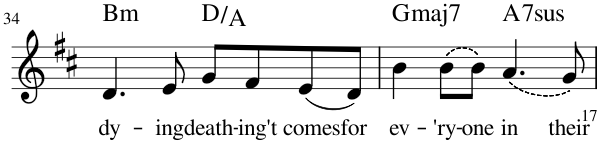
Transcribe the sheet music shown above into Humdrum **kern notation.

**kern	**text	**harte
*part1	*part1	*part1
*staff1	*staff1	*
*I"Voice	*	*
*I'Vo.	*	*
!!LO:PB:g=z
*clefG2	*	*
*k[f#c#]	*	*
*M4/4	*	*
=34	=34	=34
!	!LO:LY:b	!LO:H:kt=m
4.d/	dy-	B:min
!	!LO:LY:b	!
8e/	-ing	.
!	!LO:LY:b	!
8g/L	death-	D:maj/5
!	!LO:LY:b	!
8f#/	-ing	.
!	!LO:LY:b	!
(8e/	't comes	.
!	!LO:LY:b	!
8d/J)	for	.
=35	=35	=35
!	!LO:LY:b	!LO:H:kt=maj7
4b\	ev-	G:maj7
!	!LO:LY:b	!
((((8b\L	-'ry-	.
!	!LO:LY:b	!
8b\J))))	-one	.
!	!LO:LY:b	!LO:H:kt=7sus
((((4.a/	in	A:sus4(7)
!	!LO:LY:b	!
8g/))))	their	.
=	=	=
*-	*-	*-
